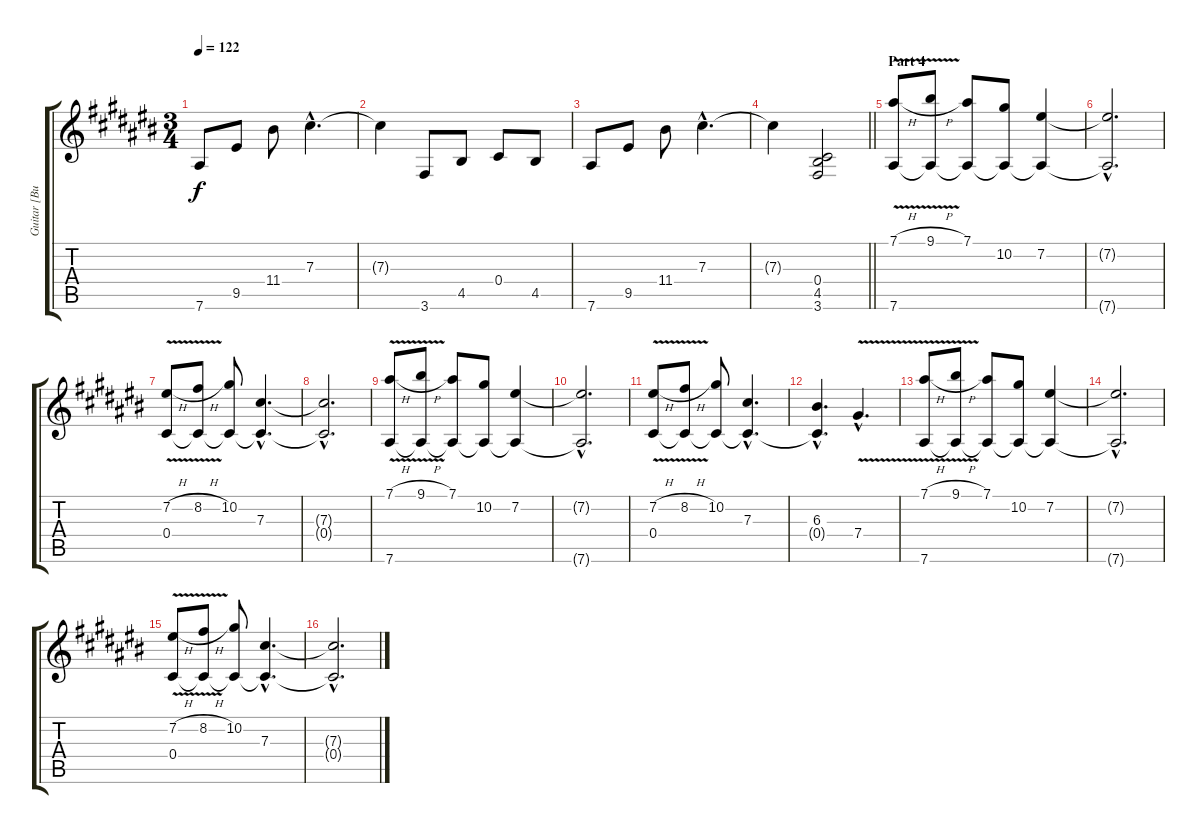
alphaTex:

\track ("Guitar [Buckethead]" "Guitar [Bu") {instrument electricguitarmuted}
\staff {score tabs}
\tuning (Eb4 Bb3 Gb3 Db3 Ab2 Eb2) {hide}
\ts (3 4)
\tempo 122
\clef g2
\ks c#
7.6.8{dy f} 9.5.8 11.4.8 7.3{hac}.4{d} |
7.3{t}.4 3.6.8 4.5.8 0.4.8 4.5.8 |
7.6.8 9.5.8 11.4.8 7.3{hac}.4{d} |
\barLineRight lightlight
7.3{t}.4 (0.4 4.5 3.6).2 |
\section ("" "Part 4")
(7.1{h} 7.6{v}).8 (9.1{h} 7.6{t}).8 (7.1 7.6{t}).8 (10.2 7.6{t}).8 (7.2 7.6{t}).4 |
(7.2{hac t} 7.6{hac t}).2{d} |
(7.2{h} 0.4{v}).8 (8.2{h} 0.4{t}).8 (10.2 0.4{t}).8 (7.3{hac} 0.4{hac t}).4{d} |
(7.3{hac t} 0.4{hac t}).2{d} |
(7.1{h} 7.6{v}).8 (9.1{h} 7.6{t}).8 (7.1 7.6{t}).8 (10.2 7.6{t}).8 (7.2 7.6{t}).4 |
(7.2{hac t} 7.6{hac t}).2{d} |
(7.2{h} 0.4{v}).8 (8.2{h} 0.4{t}).8 (10.2 0.4{t}).8 (7.3{hac} 0.4{hac t}).4{d} |
(6.3{hac} 0.4{hac t}).4{d} 7.4{v hac}.4{d} |
(7.1{h} 7.6{v}).8 (9.1{h} 7.6{t}).8 (7.1 7.6{t}).8 (10.2 7.6{t}).8 (7.2 7.6{t}).4 |
(7.2{hac t} 7.6{hac t}).2{d} |
(7.2{h} 0.4{v}).8 (8.2{h} 0.4{t}).8 (10.2 0.4{t}).8 (7.3{hac} 0.4{hac t}).4{d} |
(7.3{hac t} 0.4{hac t}).2{d}
